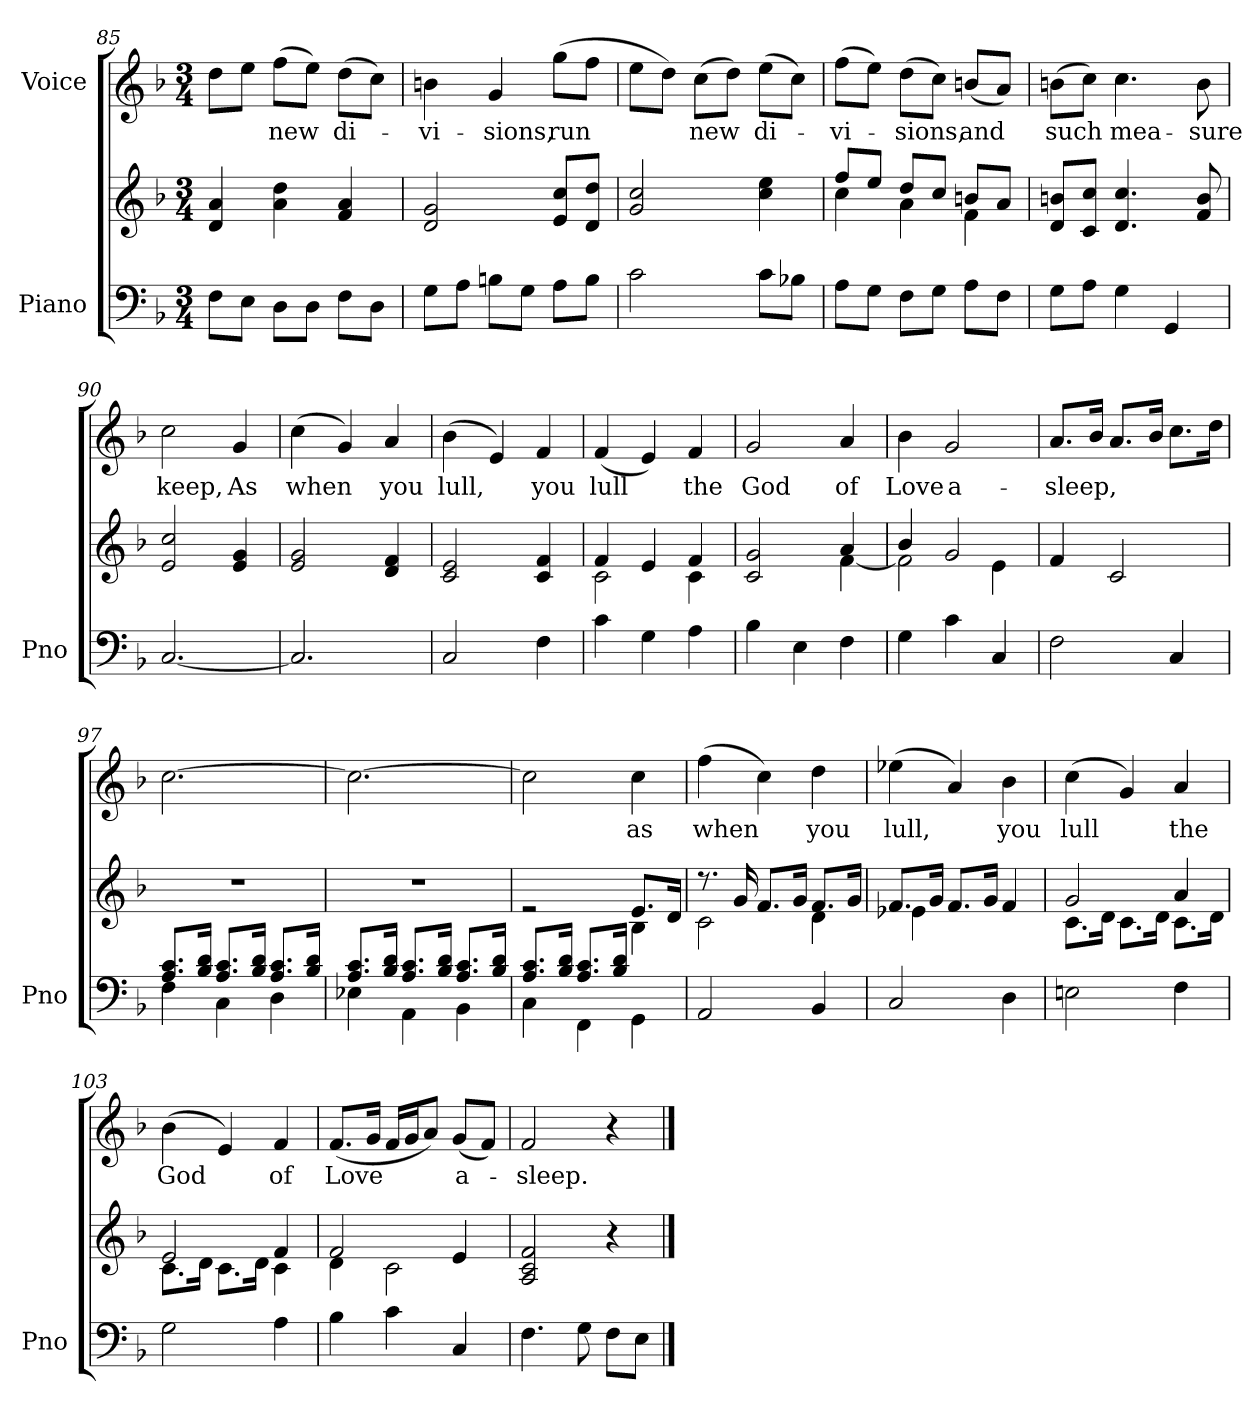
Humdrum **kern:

**kern	**kern	**kern	**text
*part2	*part2	*part1	*part1
*staff3	*staff2	*staff1	*staff1
*I"Piano	*	*I"Voice	*
*I'Pno	*	*	*
*clefF4	*clefG2	*clefG2	*
*k[b-]	*k[b-]	*k[b-]	*
*M3/4	*M3/4	*M3/4	*
=85	=85	=85	=85
8F\L	4d/ 4a/	8dd\L	.
8E\J	.	8ee\J	.
!	!	!	!LO:LY:b
8D\L	4a\ 4dd\	(>8ff\L	new
8D\J	.	8ee\J)	.
!	!	!	!LO:LY:b
8F\L	4f/ 4a/	(>8dd\L	di-
8D\J	.	8cc\J)	.
=86	=86	=86	=86
!	!	!	!LO:LY:b
8G\L	2d/ 2g/	4bn\	-vi-
8A\J	.	.	.
!	!	!	!LO:LY:b
8Bn\L	.	4g/	-sions,
8G\J	.	.	.
!	!	!	!LO:LY:b
8A\L	8e/ 8cc/L	(>8gg\L	run
8B\J	8d/ 8dd/J	8ff\J	.
!!LO:LB:g=z
=87	=87	=87	=87
2c\	2g/ 2cc/	8ee\L	.
.	.	8dd\J)	.
!	!	!	!LO:LY:b
.	.	(>8cc\L	-new
.	.	8dd\J)	.
!	!	!	!LO:LY:b
8c\L	4cc\ 4ee\	(>8ee\L	di-
8B-X\J	.	8cc\J)	.
=88	=88	=88	=88
*	*^	*	*
!	!	!	!	!LO:LY:b
8A\L	8ff/L	4cc\	(>8ff\L	-vi-
8G\J	8ee/J	.	8ee\J)	.
!	!	!	!	!LO:LY:b
8F\L	8dd/L	4a\	(>8dd\L	-sions,
8G\J	8cc/J	.	8cc\J)	.
!	!	!	!	!LO:LY:b
8A\L	8bn/L	4f\	(<8bn/L	and
8F\J	8a/J	.	8a/J)	.
*	*v	*v	*	*
=89	=89	=89	=89
!	!	!	!LO:LY:b
8G\L	8d/ 8bn/L	(>8bn\L	such
8A\J	8c/ 8cc/J	8cc\J)	.
!	!	!	!LO:LY:b
4G\	4.d/ 4.cc/	4.cc\	mea-
4GG/	.	.	.
!	!	!	!LO:LY:b
.	8f/ 8b/	8b\	-sure
=90	=90	=90	=90
!	!	!	!LO:LY:b
[2.C/	2e/ 2cc/	2cc\	keep,
!	!	!	!LO:LY:b
.	4e/ 4g/	4g/	As
=91	=91	=91	=91
!	!	!	!LO:LY:b
2.C/]	2e/ 2g/	(>4cc\	-when
.	.	4g/)	.
!	!	!	!LO:LY:b
.	4d/ 4f/	4a/	you
=92	=92	=92	=92
!	!	!	!LO:LY:b
2C/	2c/ 2e/	(>4b-\	lull,
.	.	4e/)	.
!	!	!	!LO:LY:b
4F\	4c/ 4f/	4f/	you
=93	=93	=93	=93
*	*^	*	*
!	!	!	!	!LO:LY:b
4c\	4f/	2c\	(<4f/	lull
4G\	4e/	.	4e/)	.
!	!	!	!	!LO:LY:b
4A\	4f/	4c\	4f/	the
=94	=94	=94	=94	=94
!	!	!	!	!LO:LY:b
4B-\	2c/ 2g/	2ryy	2g/	God
4E\	.	.	.	.
!	!	!	!	!LO:LY:b
4F\	4a/	[4f\	4a/	of
!!LO:LB:g=z
=95	=95	=95	=95	=95
!	!	!	!	!LO:LY:b
4G\	4b-/	2f\]	4b-\	Love
!	!	!	!	!LO:LY:b
4c\	2g/	.	2g/	a-
4C/	.	4e\	.	.
=96	=96	=96	=96	=96
!	!	!	!	!LO:LY:b
*	*v	*v	*	*
2F\	4f/	8.a/L	-sleep,
.	.	16b-/Jk	.
.	2c/	8.a/L	.
.	.	16b-/Jk	.
4C/	.	8.cc\L	.
.	.	16dd\Jk	.
=97	=97	=97	=97
*^	*	*	*
4F\	8.A/ 8.c/L	2.r	[2.cc\	.
.	16B-/ 16d/Jk	.	.	.
4C\	8.A/ 8.c/L	.	.	.
.	16B-/ 16d/Jk	.	.	.
4D\	8.A/ 8.c/L	.	.	.
.	16B-/ 16d/Jk	.	.	.
=98	=98	=98	=98	=98
4E-X\	8.A/ 8.c/L	2.r	2.cc\_	.
.	16B-/ 16d/Jk	.	.	.
4AA\	8.A/ 8.c/L	.	.	.
.	16B-/ 16d/Jk	.	.	.
4BB-\	8.A/ 8.c/L	.	.	.
.	16B-/ 16d/Jk	.	.	.
=99	=99	=99	=99	=99
*	*	*^	*	*
4C\	8.A/ 8.c/L	2re	2ryy	2cc\]	.
.	16B-/ 16d/Jk	.	.	.	.
4FF\	8.A/ 8.c/L	.	.	.	.
.	16B-/ 16d/Jk	.	.	.	.
!	!	!	!	!	!LO:LY:b
4GG\	4ryy	8.e/L	4B-\	4cc\	as
.	.	16d/Jk	.	.	.
*v	*v	*	*	*	*
=100	=100	=100	=100	=100
!	!	!	!	!LO:LY:b
2AA/	8.r	2c\	(>4ff\	when
.	16g/	.	.	.
.	8.f/L	.	4cc\)	.
.	16g/Jk	.	.	.
!	!	!	!	!LO:LY:b
4BB-/	8.f/L	4d\	4dd\	you
.	16g/Jk	.	.	.
!!LO:LB:g=z
=101	=101	=101	=101	=101
!	!	!	!	!LO:LY:b
2C/	8.f/L	4e-X\	(>4ee-X\	lull,
.	16g/Jk	.	.	.
.	8.f/L	2ryy	4a/)	.
.	16g/Jk	.	.	.
!	!	!	!	!LO:LY:b
4D\	4f/	.	4b-\	you
=102	=102	=102	=102	=102
!	!	!	!	!LO:LY:b
2En\	2g/	8.c\L	(>4cc\	lull
.	.	16d\Jk	.	.
.	.	8.c\L	4g/)	.
.	.	16d\Jk	.	.
!	!	!	!	!LO:LY:b
4F\	4a/	8.c\L	4a/	the
.	.	16d\Jk	.	.
=103	=103	=103	=103	=103
!	!	!	!	!LO:LY:b
2G\	2e/	8.c\L	(>4b-\	God
.	.	16d\Jk	.	.
.	.	8.c\L	4e/)	.
.	.	16d\Jk	.	.
!	!	!	!	!LO:LY:b
4A\	4f/	4c\	4f/	of
=104	=104	=104	=104	=104
!	!	!	!	!LO:LY:b
4B-\	2f/	4d\	(<8.f/L	Love
.	.	.	16g/Jk	.
4c\	.	2c\	16f/LL	.
.	.	.	16g/J	.
.	.	.	8a/J)	.
!	!	!	!	!LO:LY:b
4C/	4e/	.	(<8g/L	a-
.	.	.	8f/J)	.
*	*v	*v	*	*
=105	=105	=105	=105
!	!	!	!LO:LY:b
4.F\	2A/ 2c/ 2f/	2f/	-sleep.
8G\	.	.	.
8F\L	4r	4r	.
8E\J	.	.	.
==	==	==	==
*-	*-	*-	*-
